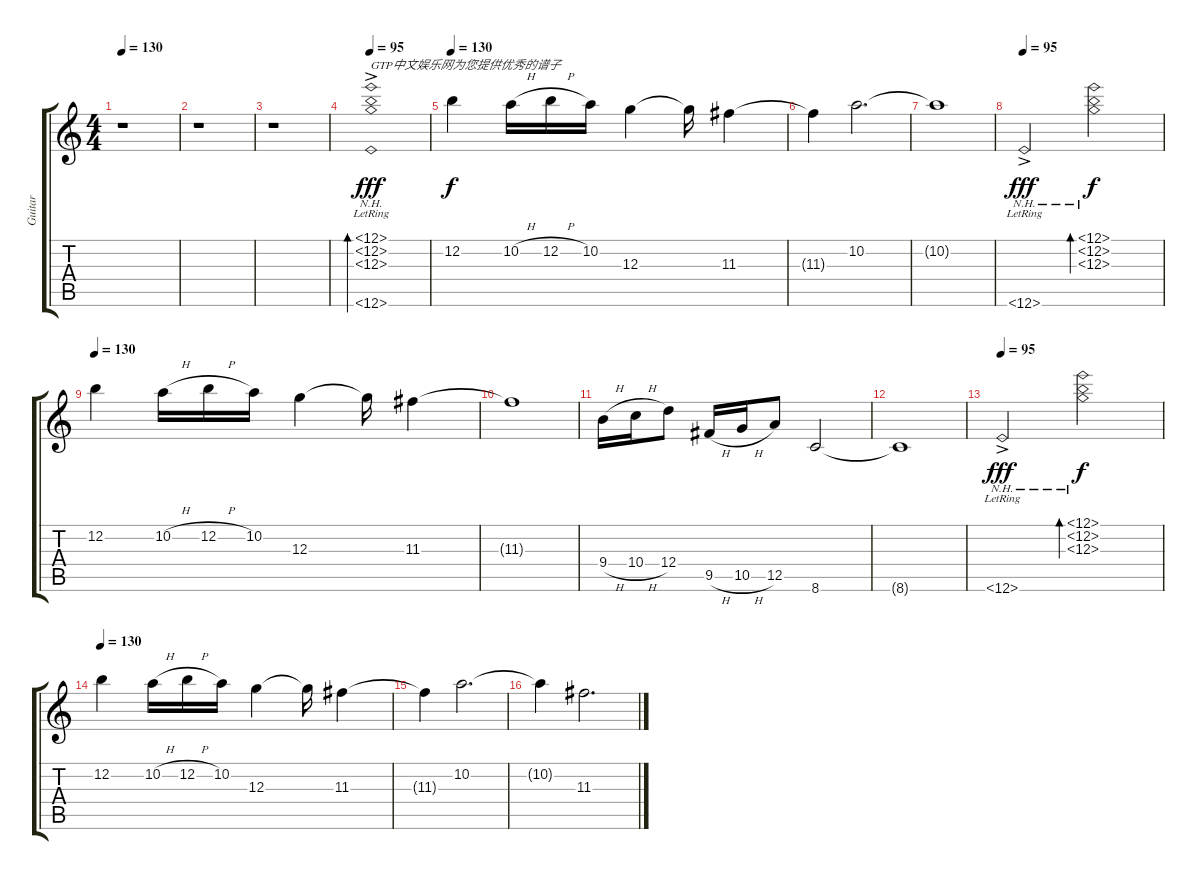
\track ("Guitar" "Guitar") {instrument acousticguitarsteel}
\staff {score tabs}
\tuning (E4 B3 G3 D3 A2 E2) {hide}
\ts (4 4)
\tempo 130
\clef g2
\ks c
r.1{dy fff instrument acousticguitarsteel} |
r.1 |
r.1 |
\tempo 95
(12.1{nh} 12.2{nh} 12.3{nh} 12.6{nh ac lr}).1{bd 240 txt "GTP中文娱乐网为您提供优秀的谱子"} |
\tempo 130
12.2.4{dy f} 10.2{h}.16 12.2{h}.16 10.2.16 12.3.4 12.3{t}.16 11.3.4 |
11.3{t}.4 10.2.2{d} |
10.2{t}.1 |
\tempo 95
12.6{nh ac lr}.2{dy fff} (12.1{nh} 12.2{nh} 12.3{nh}).2{bd 240 dy f} |
\tempo 130
12.2.4 10.2{h}.16 12.2{h}.16 10.2.16 12.3.4 12.3{t}.16 11.3.4 |
11.3{t}.1 |
9.4{h}.16 10.4{h}.16 12.4.8 9.5{h}.16 10.5{h}.16 12.5.8 8.6.2 |
8.6{t}.1 |
\tempo 95
12.6{nh ac lr}.2{dy fff} (12.1{nh} 12.2{nh} 12.3{nh}).2{bd 240 dy f} |
\tempo 130
12.2.4 10.2{h}.16 12.2{h}.16 10.2.16 12.3.4 12.3{t}.16 11.3.4 |
11.3{t}.4 10.2.2{d} |
10.2{t}.4 11.3.2{d}
